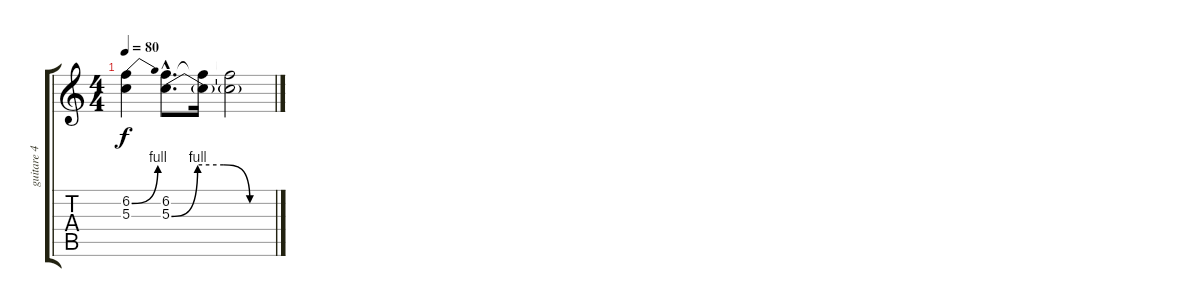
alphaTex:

\track ("guitare 4" "guitare 4") {instrument overdrivenguitar}
\staff {score tabs}
\tuning (E4 B3 G3 D3 A2 E2) {hide}
\ts (4 4)
\tempo 80
\clef g2
\ks c
(6.2{be (bend 0 0 60 4)} 5.3).4{dy f} (6.2{hac} 5.3{be (custom 0 0 15 4 30 4 45 0 60 0) hac}).8{d} (6.2{t} 5.3{t}).16 (6.2{t} 5.3{t}).2
